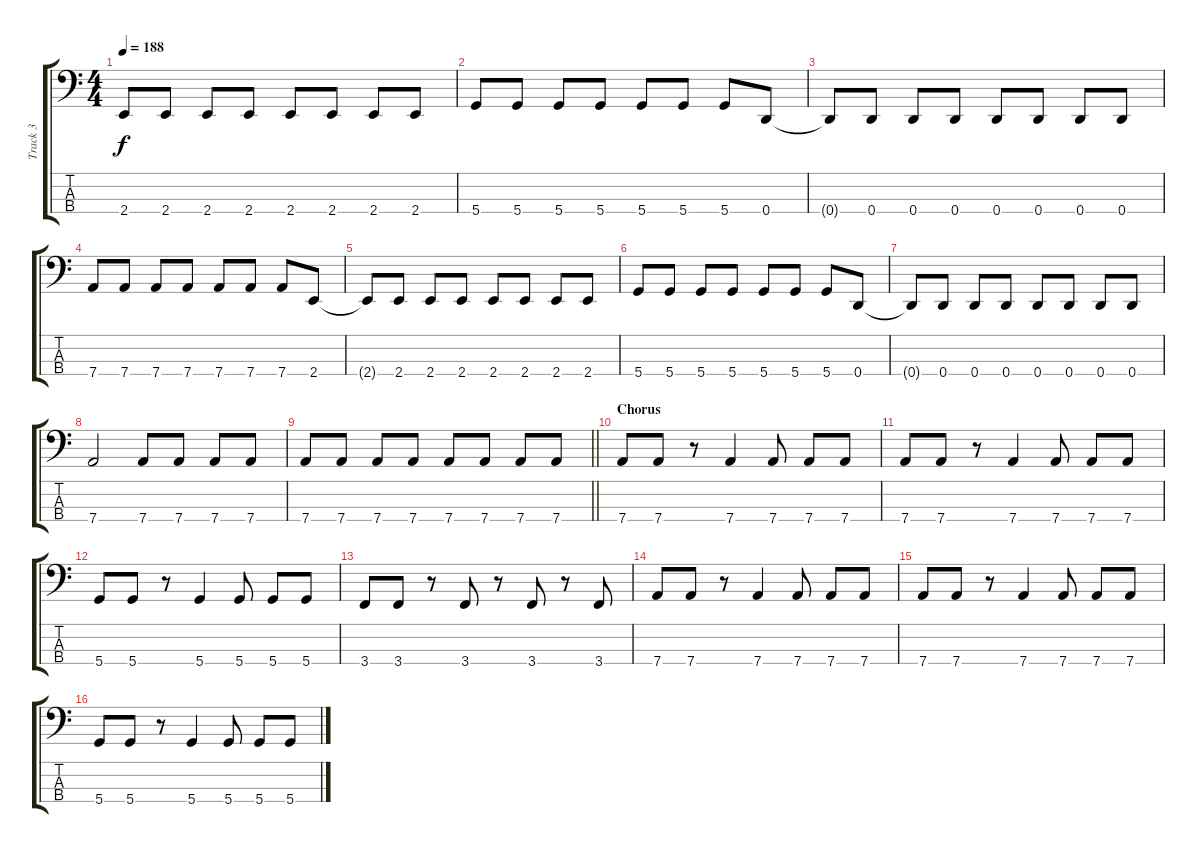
\track ("Track 3" "Track 3") {instrument electricbasspick}
\staff {score tabs}
\tuning (G2 D2 A1 D1) {hide}
\ts (4 4)
\tempo 188
\clef f4
\ks c
2.4{t}.8{dy f} 2.4.8 2.4.8 2.4.8 2.4.8 2.4.8 2.4.8 2.4.8 |
5.4.8 5.4.8 5.4.8 5.4.8 5.4.8 5.4.8 5.4.8 0.4.8 |
0.4{t}.8 0.4.8 0.4.8 0.4.8 0.4.8 0.4.8 0.4.8 0.4.8 |
7.4.8 7.4.8 7.4.8 7.4.8 7.4.8 7.4.8 7.4.8 2.4.8 |
2.4{t}.8 2.4.8 2.4.8 2.4.8 2.4.8 2.4.8 2.4.8 2.4.8 |
5.4.8 5.4.8 5.4.8 5.4.8 5.4.8 5.4.8 5.4.8 0.4.8 |
0.4{t}.8 0.4.8 0.4.8 0.4.8 0.4.8 0.4.8 0.4.8 0.4.8 |
7.4.2 7.4.8 7.4.8 7.4.8 7.4.8 |
\barLineRight lightlight
7.4.8 7.4.8 7.4.8 7.4.8 7.4.8 7.4.8 7.4.8 7.4.8 |
\section ("" "Chorus")
7.4.8 7.4.8 r.8 7.4.4 7.4.8 7.4.8 7.4.8 |
7.4.8 7.4.8 r.8 7.4.4 7.4.8 7.4.8 7.4.8 |
5.4.8 5.4.8 r.8 5.4.4 5.4.8 5.4.8 5.4.8 |
3.4.8 3.4.8 r.8 3.4.8 r.8 3.4.8 r.8 3.4.8 |
7.4.8 7.4.8 r.8 7.4.4 7.4.8 7.4.8 7.4.8 |
7.4.8 7.4.8 r.8 7.4.4 7.4.8 7.4.8 7.4.8 |
5.4.8 5.4.8 r.8 5.4.4 5.4.8 5.4.8 5.4.8
